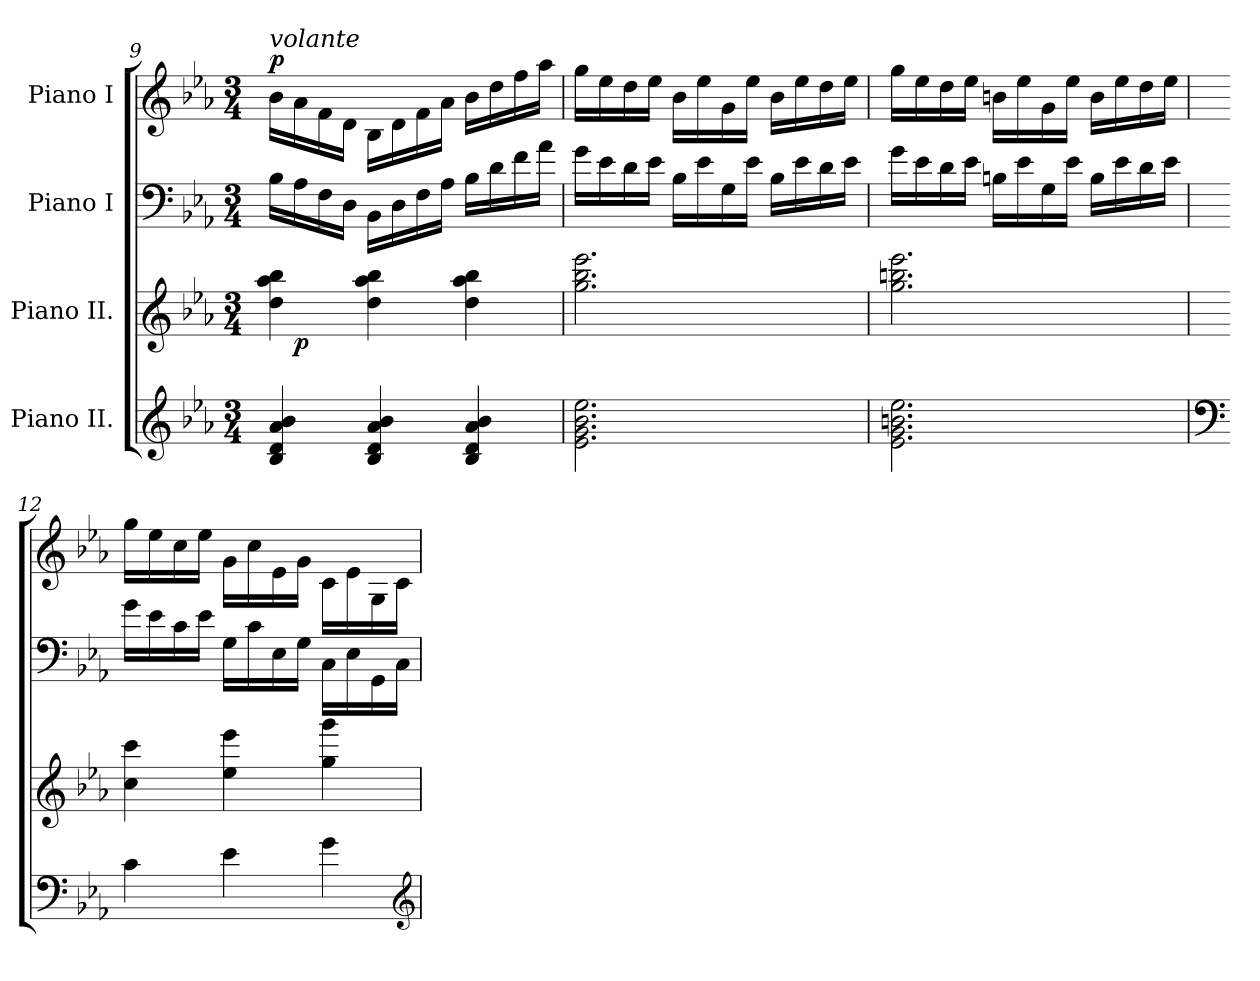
**kern	**kern	**dynam	**kern	**kern	**dynam
*part4	*part3	*part3	*part2	*part1	*part1
*staff4	*staff3	*staff3	*staff2	*staff1	*staff1
*I"Piano II.	*I"Piano II.	*	*I"Piano I	*I"Piano I	*
*clefG2	*clefG2	*	*clefF4	*clefG2	*
*k[b-e-a-]	*k[b-e-a-]	*	*k[b-e-a-]	*k[b-e-a-]	*
*M3/4	*M3/4	*	*M3/4	*M3/4	*
=9	=9	=9	=9	=9	=9
!	!	!	!	!LO:TX:a:i:t=volante	!
!	!	!	!	!	!LO:DY:a
*	*^	*	*	*	*
4B-/ 4d/ 4a-/ 4b-/	4dd\ 4aa-\ 4bb-\	16ryy	.	16B-\LL	16b-\LL	p
.	.	2ryy	p	16A-\	16a-\	.
.	.	.	.	16F\	16f\	.
.	.	.	.	16D\JJ	16d\JJ	.
4B-/ 4d/ 4a-/ 4b-/	4dd\ 4aa-\ 4bb-\	.	.	16BB-\LL	16B-\LL	.
.	.	.	.	16D\	16d\	.
.	.	.	.	16F\	16f\	.
.	.	.	.	16A-\JJ	16a-\JJ	.
4B-/ 4d/ 4a-/ 4b-/	4dd\ 4aa-\ 4bb-\	.	.	16B-\LL	16b-\LL	.
.	.	8.ryy	.	16d\	16dd\	.
.	.	.	.	16f\	16ff\	.
.	.	.	.	16a-\JJ	16aa-\JJ	.
*	*v	*v	*	*	*	*
=10	=10	=10	=10	=10	=10
2.e-\ 2.g\ 2.b-\ 2.ee-\	2.gg\ 2.bb-\ 2.eee-\	.	16g\LL	16gg\LL	.
.	.	.	16e-\	16ee-\	.
.	.	.	16d\	16dd\	.
.	.	.	16e-\JJ	16ee-\JJ	.
.	.	.	16B-\LL	16b-\LL	.
.	.	.	16e-\	16ee-\	.
.	.	.	16G\	16g\	.
.	.	.	16e-\JJ	16ee-\JJ	.
.	.	.	16B-\LL	16b-\LL	.
.	.	.	16e-\	16ee-\	.
.	.	.	16d\	16dd\	.
.	.	.	16e-\JJ	16ee-\JJ	.
=11	=11	=11	=11	=11	=11
2.e-\ 2.g\ 2.bn\ 2.ee-\	2.gg\ 2.bbn\ 2.eee-\	.	16g\LL	16gg\LL	.
.	.	.	16e-\	16ee-\	.
.	.	.	16d\	16dd\	.
.	.	.	16e-\JJ	16ee-\JJ	.
.	.	.	16Bn\LL	16bn\LL	.
.	.	.	16e-\	16ee-\	.
.	.	.	16G\	16g\	.
.	.	.	16e-\JJ	16ee-\JJ	.
.	.	.	16B\LL	16b\LL	.
.	.	.	16e-\	16ee-\	.
.	.	.	16d\	16dd\	.
.	.	.	16e-\JJ	16ee-\JJ	.
=12	=12	=12	=12	=12	=12
*clefF4	*	*	*	*	*
4c\	4cc\ 4ccc\	.	16g\LL	16gg\LL	.
.	.	.	16e-\	16ee-\	.
.	.	.	16c\	16cc\	.
.	.	.	16e-\JJ	16ee-\JJ	.
4e-\	4ee-\ 4eee-\	.	16G\LL	16g\LL	.
.	.	.	16c\	16cc\	.
.	.	.	16E-\	16e-\	.
.	.	.	16G\JJ	16g\JJ	.
4g\	4gg\ 4ggg\	.	16C\LL	16c\LL	.
.	.	.	16E-\	16e-\	.
.	.	.	16GG\	16G\	.
.	.	.	16C\JJ	16c\JJ	.
*clefG2	*	*	*	*	*
=	=	=	=	=	=
*-	*-	*-	*-	*-	*-
